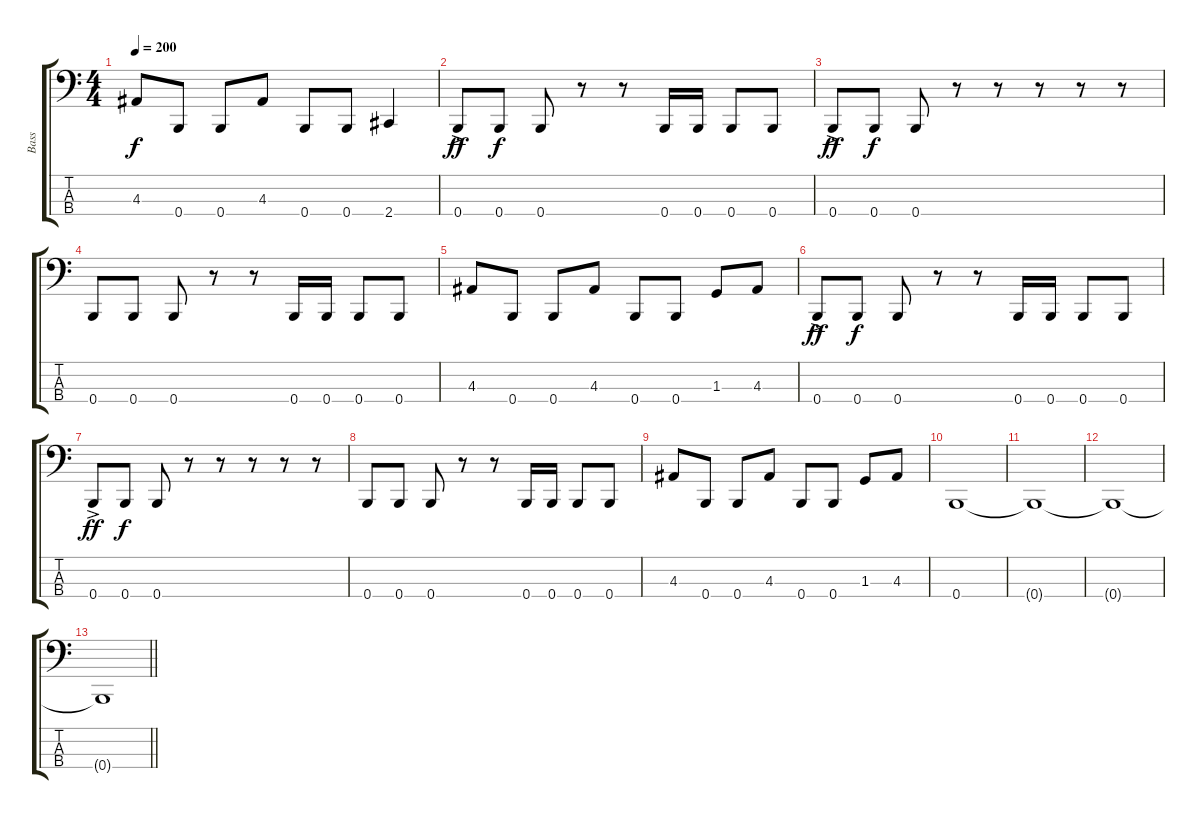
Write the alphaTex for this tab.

\track ("Bass" "Bass") {instrument electricbasspick}
\staff {score tabs}
\tuning (E2 B1 Gb1 B0) {hide}
\ts (4 4)
\tempo 200
\clef f4
\ks c
4.3.8{dy f} 0.4.8 0.4.8 4.3.8 0.4.8 0.4.8 2.4.4 |
0.4{ac}.8{dy ff} 0.4.8{dy f} 0.4.8 r.8 r.8 0.4.16 0.4.16 0.4.8 0.4.8 |
0.4{ac}.8{dy ff} 0.4.8{dy f} 0.4.8 r.8 r.8 r.8 r.8 r.8 |
0.4.8 0.4.8 0.4.8 r.8 r.8 0.4.16 0.4.16 0.4.8 0.4.8 |
4.3.8 0.4.8 0.4.8 4.3.8 0.4.8 0.4.8 1.3.8 4.3.8 |
0.4{ac}.8{dy ff} 0.4.8{dy f} 0.4.8 r.8 r.8 0.4.16 0.4.16 0.4.8 0.4.8 |
0.4{ac}.8{dy ff} 0.4.8{dy f} 0.4.8 r.8 r.8 r.8 r.8 r.8 |
0.4.8 0.4.8 0.4.8 r.8 r.8 0.4.16 0.4.16 0.4.8 0.4.8 |
4.3.8 0.4.8 0.4.8 4.3.8 0.4.8 0.4.8 1.3.8 4.3.8 |
0.4.1 |
0.4{t}.1 |
0.4{t}.1 |
\barLineRight lightlight
0.4{t}.1
